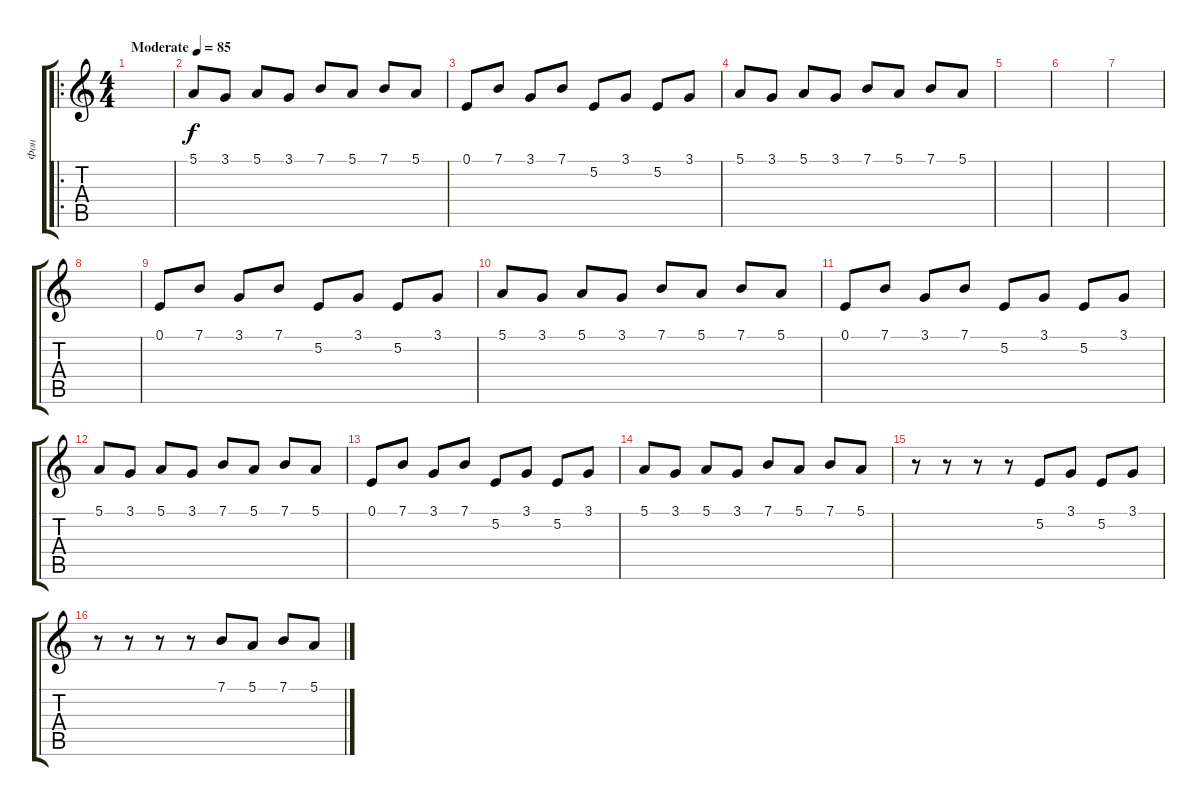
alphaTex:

\track ("Фон" "Фон") {instrument pad2warm}
\staff {score tabs}
\tuning (E4 B3 G3 D3 A2 E2) {hide}
\ro
\ts (4 4)
\tempo (85 "Moderate")
\clef g2
\ks c
|
5.1.8 3.1.8 5.1.8 3.1.8 7.1.8 5.1.8 7.1.8 5.1.8 |
0.1.8 7.1.8 3.1.8 7.1.8 5.2.8 3.1.8 5.2.8 3.1.8 |
5.1.8 3.1.8 5.1.8 3.1.8 7.1.8 5.1.8 7.1.8 5.1.8 |
|
|
|
|
0.1.8 7.1.8 3.1.8 7.1.8 5.2.8 3.1.8 5.2.8 3.1.8 |
5.1.8 3.1.8 5.1.8 3.1.8 7.1.8 5.1.8 7.1.8 5.1.8 |
0.1.8 7.1.8 3.1.8 7.1.8 5.2.8 3.1.8 5.2.8 3.1.8 |
5.1.8 3.1.8 5.1.8 3.1.8 7.1.8 5.1.8 7.1.8 5.1.8 |
0.1.8 7.1.8 3.1.8 7.1.8 5.2.8 3.1.8 5.2.8 3.1.8 |
5.1.8 3.1.8 5.1.8 3.1.8 7.1.8 5.1.8 7.1.8 5.1.8 |
r.8 r.8 r.8 r.8 5.2.8 3.1.8 5.2.8 3.1.8 |
r.8 r.8 r.8 r.8 7.1.8 5.1.8 7.1.8 5.1.8
